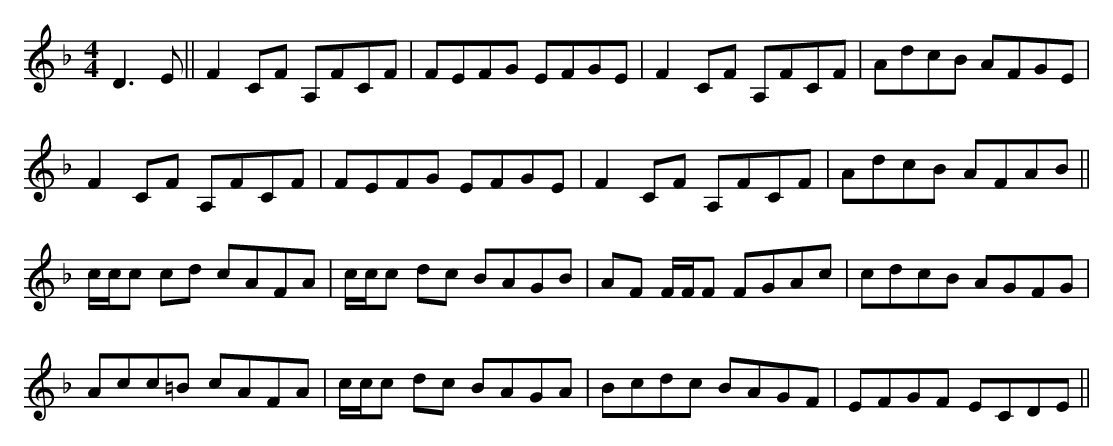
X:1
M:4/4
K:F
D3 E||F2 CF A,FCF|FEFG EFGE|F2 CF A,FCF|AdcB AFGE|
F2 CF A,FCF|FEFG EFGE|F2 CF A,FCF|AdcB AFAB||
c/c/c cd cAFA|c/c/c dc BAGB|AF F/F/F FGAc|cdcB AGFG|
Acc=B cAFA|c/c/c dc BAGA|Bcdc BAGF|EFGF ECDE||
